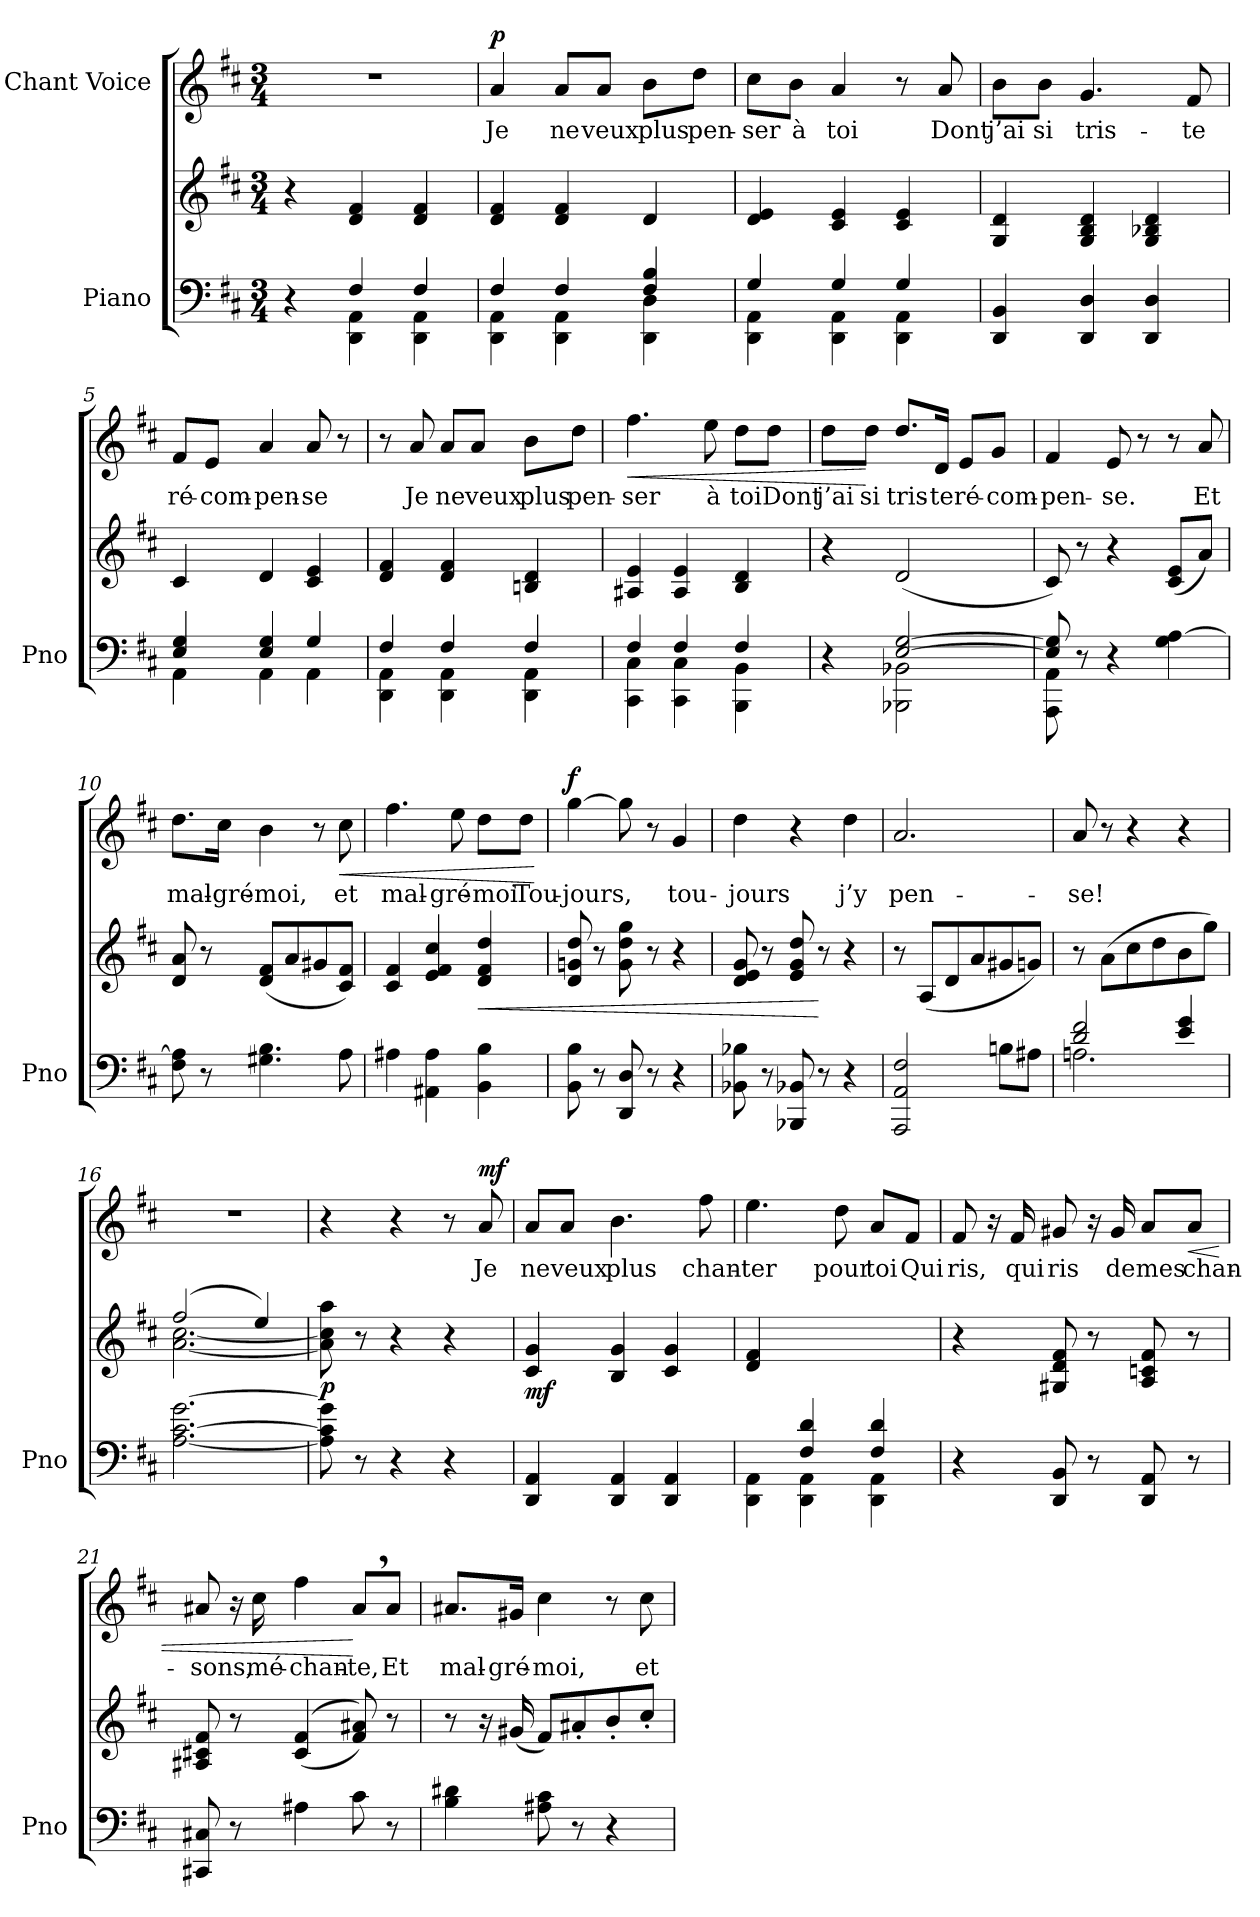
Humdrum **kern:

**kern	**kern	**dynam	**kern	**text	**dynam
*part2	*part2	*part2	*part1	*part1	*part1
*staff3	*staff2	*staff2/3	*staff1	*staff1	*staff1
*I"Piano	*	*	*I"Chant Voice	*	*
*I'Pno	*	*	*	*	*
*clefF4	*clefG2	*	*clefG2	*	*
*k[f#c#]	*k[f#c#]	*	*k[f#c#]	*	*
*M3/4	*M3/4	*	*M3/4	*	*
=1	=1	=1	=1	=1	=1
*^	*	*	*	*	*
4ryy	4r	4r	.	2.r	.	.
4F#/	4DD\ 4AA\	4d/ 4f#/	.	.	.	.
4F#/	4DD\ 4AA\	4d/ 4f#/	.	.	.	.
=2	=2	=2	=2	=2	=2	=2
!	!	!	!	!	!LO:LY:b	!LO:DY:a
4F#/	4DD\ 4AA\	4d/ 4f#/	.	4a/	Je	p
!	!	!	!	!	!LO:LY:b	!
4F#/	4DD\ 4AA\	4d/ 4f#/	.	8a/L	ne	.
!	!	!	!	!	!LO:LY:b	!
.	.	.	.	8a/J	veux	.
!	!	!	!	!	!LO:LY:b	!
4F#/ 4B/	4DD\ 4D\	4d/	.	8b\L	plus	.
!	!	!	!	!	!LO:LY:b	!
.	.	.	.	8dd\J	pen-	.
=3	=3	=3	=3	=3	=3	=3
!	!	!	!	!	!LO:LY:b	!
4G/	4DD\ 4AA\	4d/ 4e/	.	8cc#\L	-ser	.
!	!	!	!	!	!LO:LY:b	!
.	.	.	.	8b\J	à	.
!	!	!	!	!	!LO:LY:b	!
4G/	4DD\ 4AA\	4c#/ 4e/	.	4a/	toi	.
4G/	4DD\ 4AA\	4c#/ 4e/	.	8r	.	.
!	!	!	!	!	!LO:LY:b	!
.	.	.	.	8a/	Dont	.
*v	*v	*	*	*	*	*
=4	=4	=4	=4	=4	=4
!	!	!	!	!LO:LY:b	!
4DD/ 4BB/	4G/ 4d/	.	8b\L	j’ai	.
!	!	!	!	!LO:LY:b	!
.	.	.	8b\J	si	.
!	!	!	!	!LO:LY:b	!
4DD/ 4D/	4G/ 4B/ 4d/	.	4.g/	tris-	.
4DD/ 4D/	4G/ 4B-X/ 4d/	.	.	.	.
!	!	!	!	!LO:LY:b	!
.	.	.	8f#/	-te	.
=5	=5	=5	=5	=5	=5
*^	*	*	*	*	*
!	!	!	!	!	!LO:LY:b	!
4E/ 4G/	4AA\	4c#/	.	8f#/L	ré-	.
!	!	!	!	!	!LO:LY:b	!
.	.	.	.	8e/J	-com-	.
!	!	!	!	!	!LO:LY:b	!
4E/ 4G/	4AA\	4d/	.	4a/	-pen-	.
!	!	!	!	!	!LO:LY:b	!
4G/	4AA\	4c#/ 4e/	.	8a/	-se	.
.	.	.	.	8r	.	.
!!LO:LB:g=z
=6	=6	=6	=6	=6	=6	=6
4F#/	4DD\ 4AA\	4d/ 4f#/	.	8r	.	.
!	!	!	!	!	!LO:LY:b	!
.	.	.	.	8a/	Je	.
!	!	!	!	!	!LO:LY:b	!
4F#/	4DD\ 4AA\	4d/ 4f#/	.	8a/L	ne	.
!	!	!	!	!	!LO:LY:b	!
.	.	.	.	8a/J	veux	.
!	!	!	!	!	!LO:LY:b	!
4F#/	4DD\ 4AA\	4Bn/ 4d/	.	8b\L	plus	.
!	!	!	!	!	!LO:LY:b	!
.	.	.	.	8dd\J	pen-	.
=7	=7	=7	=7	=7	=7	=7
!	!	!	!	!	!LO:LY:b	!LO:HP:b
4F#/	4CC#\ 4C#\	4A#X/ 4e/	.	4.ff#\	-ser	<
4F#/	4CC#\ 4C#\	4A#/ 4e/	.	.	.	.
!	!	!	!	!	!LO:LY:b	!
.	.	.	.	8ee\	à	.
!	!	!	!	!	!LO:LY:b	!
4F#/	4BBB\ 4BB\	4B/ 4d/	.	8dd\L	toi	.
!	!	!	!	!	!LO:LY:b	!
.	.	.	.	8dd\J	Dont	.
=8	=8	=8	=8	=8	=8	=8
*	*	*^	*	*	*	*
!	!	!	!	!	!	!LO:LY:b	!
4ryy	4r	4r	4ryy	.	8dd\L	j’ai	.
!	!	!	!	!	!	!LO:LY:b	!
.	.	.	.	.	8dd\J	si	[
!	!	!	!	!	!	!LO:LY:b	!
[2E/ [2G/	2BBB-X\ 2BB-X\	(>2d/	2ryy	.	8.dd/L	tris-	.
!	!	!	!	!	!	!LO:LY:b	!
.	.	.	.	.	16d/Jk	-te	.
!	!	!	!	!	!	!LO:LY:b	!
.	.	.	.	.	8e/L	ré-	.
!	!	!	!	!	!	!LO:LY:b	!
.	.	.	.	.	8g/J	-com-	.
=9	=9	=9	=9	=9	=9	=9	=9
!	!	!	!	!	!	!LO:LY:b	!
8E/] 8G/]	8AAA\ 8AA\	8c#/)	8ryy	.	4f#/	-pen-	.
2ryy	8r	8r	8ryy	.	.	.	.
!	!	!	!	!	!	!LO:LY:b	!
.	4r	4r	4ryy	.	8e/	-se.	.
.	.	.	.	.	8r	.	.
.	4G\ [4A\	(<8c#/ 8e/L	4ryy	.	8r	.	.
!	!	!	!	!	!	!LO:LY:b	!
8ryy	.	8a/J)	.	.	8a/	Et	.
*v	*v	*	*	*	*	*	*
*	*v	*v	*	*	*	*
!!LO:LB:g=z
=10	=10	=10	=10	=10	=10
!	!	!	!	!LO:LY:b	!
8F#\ 8A\]	8d/ 8a/	.	8.dd\L	mal-	.
8r	8r	.	.	.	.
!	!	!	!	!LO:LY:b	!
.	.	.	16cc#\Jk	-gré-	.
!	!	!	!	!LO:LY:b	!
4.G#X\ 4.B\	(<8d/ 8f#/L	.	4b\	-moi,	.
.	8a/	.	.	.	.
.	8g#X/	.	8r	.	.
!	!	!	!	!LO:LY:b	!LO:HP:b
8A\	8c#/ 8f#/J)	.	8cc#\	et	<
=11	=11	=11	=11	=11	=11
!	!	!	!	!LO:LY:b	!
4A#X\	4c#/ 4f#/	.	4.ff#\	mal-	.
4AA#X\ 4A#\	4e/ 4f#/ 4cc#/	.	.	.	.
!	!	!	!	!LO:LY:b	!
.	.	.	8ee\	-gré-	.
!	!	!LO:HP:b	!	!LO:LY:b	!
4BB\ 4B\	4d/ 4f#/ 4dd/	<	8dd\L	-moi	.
!	!	!	!	!LO:LY:b	!
.	.	.	8dd\J	Tou-	.
.	.	.	.	.	[
=12	=12	=12	=12	=12	=12
!	!	!	!	!LO:LY:b	!LO:DY:a
8BB\ 8B\	8d/ 8gn/ 8dd/	.	[4gg\	-jours,	f
8r	8r	.	.	.	.
8DD/ 8D/	8g\ 8dd\ 8gg\	.	8gg\]	.	.
8r	8r	.	8r	.	.
!	!	!	!	!LO:LY:b	!
4r	4r	.	4g/	tou-	.
=13	=13	=13	=13	=13	=13
!	!	!	!	!LO:LY:b	!
8BB-X\ 8B-X\	8d/ 8e/ 8g/	.	4dd\	-jours	.
8r	8r	.	.	.	.
8BBB-X/ 8BB-X/	8e/ 8g/ 8dd/	.	4r	.	.
8r	8r	[	.	.	.
!	!	!	!	!LO:LY:b	!
4r	4r	.	4dd\	j’y	.
=14	=14	=14	=14	=14	=14
!	!	!	!	!LO:LY:b	!
2AAA/ 2AA/ 2F#/	8r	.	2.a/	pen-	.
.	(<8A/L	.	.	.	.
.	8d/	.	.	.	.
.	8a/	.	.	.	.
8Bn\L	8g#X/	.	.	.	.
8A#X\J	8gn/J)	.	.	.	.
!!LO:LB:g=z
=15	=15	=15	=15	=15	=15
*^	*	*	*	*	*
!	!	!	!	!	!LO:LY:b	!
2d/ 2f#/	2.An\	8r	.	8a/	-se!	.
.	.	(>8a\L	.	8r	.	.
.	.	8cc#\	.	4r	.	.
.	.	8dd\	.	.	.	.
4e/ 4g/	.	8b\	.	4r	.	.
.	.	8gg\J)	.	.	.	.
*v	*v	*	*	*	*	*
=16	=16	=16	=16	=16	=16
*	*^	*	*	*	*
[2.A\ [2.c#\ [2.g\	(>2ff#/	[2.a\ [2.cc#\	.	2.r	.	.
.	4ee/)	.	.	.	.	.
*	*v	*v	*	*	*	*
=17	=17	=17	=17	=17	=17
!	!	!LO:DY:b	!	!	!
8A\] 8c#\] 8g\]	8a\] 8cc#\] 8aa\	p	4r	.	.
8r	8r	.	.	.	.
4r	4r	.	4r	.	.
4r	4r	.	8r	.	.
!	!	!	!	!LO:LY:b	!LO:DY:a
.	.	.	8a/	Je	mf
=18	=18	=18	=18	=18	=18
!	!	!LO:DY:b	!	!LO:LY:b	!
4DD/ 4AA/	4c#/ 4g/	mf	8a/L	ne	.
!	!	!	!	!LO:LY:b	!
.	.	.	8a/J	veux	.
!	!	!	!	!LO:LY:b	!
4DD/ 4AA/	4B/ 4g/	.	4.b\	plus	.
4DD/ 4AA/	4c#/ 4g/	.	.	.	.
!	!	!	!	!LO:LY:b	!
.	.	.	8ff#\	chan-	.
=19	=19	=19	=19	=19	=19
*^	*	*	*	*	*
!	!	!	!	!	!LO:LY:b	!
4ryy	4DD\ 4AA\	4d/ 4f#/	.	4.ee\	-ter	.
4F#/ 4d/	4DD\ 4AA\	2ryy	.	.	.	.
!	!	!	!	!	!LO:LY:b	!
.	.	.	.	8dd\	pour	.
!	!	!	!	!	!LO:LY:b	!
4F#/ 4d/	4DD\ 4AA\	.	.	8a/L	toi	.
!	!	!	!	!	!LO:LY:b	!
.	.	.	.	8f#/J	Qui	.
*v	*v	*	*	*	*	*
!!LO:PB:g=z
=20	=20	=20	=20	=20	=20
!	!	!	!	!LO:LY:b	!
4r	4r	.	8f#/	ris,	.
.	.	.	16r	.	.
!	!	!	!	!LO:LY:b	!
.	.	.	16f#/	qui	.
!	!	!	!	!LO:LY:b	!
8DD/ 8BB/	8G#X/ 8d/ 8f#/	.	8g#X/	ris	.
8r	8r	.	16r	.	.
!	!	!	!	!LO:LY:b	!
.	.	.	16g#/	de	.
!	!	!	!	!LO:LY:b	!
8DD/ 8AA/	8A/ 8cn/ 8f#/	.	8a/L	mes	.
!	!	!	!	!LO:LY:b	!LO:HP:b
8r	8r	.	8a/J	chan-	<
=21	=21	=21	=21	=21	=21
!	!	!	!	!LO:LY:b	!
8CC#X/ 8C#X/	8A#X/ 8c#X/ 8f#/	.	8a#X/	-sons,	.
8r	8r	.	16r	.	.
!	!	!	!	!LO:LY:b	!
.	.	.	16cc#\	mé-	.
!	!	!	!	!LO:LY:b	!
4A#X\	(<(>4c#/ 4f#/	.	4ff#\	-chan-	.
!	!	!	!	!LO:LY:b	!
8c#\	8f#/ 8a#X/))	.	8a#,/L	-te,	[
!	!	!	!	!LO:LY:b	!
8r	8r	.	8a#/J	Et	.
=22	=22	=22	=22	=22	=22
!	!	!	!	!LO:LY:b	!
4B\ 4d#X\	8r	.	8.a#X/L	mal-	.
.	16r	.	.	.	.
!	!	!	!	!LO:LY:b	!
.	(<16g#X/	.	16g#X/Jk	-gré-	.
!	!	!	!	!LO:LY:b	!
8A#X\ 8c#\	8f#/L)	.	4cc#\	-moi,	.
8r	8a#X'/	.	.	.	.
4r	8b'/	.	8r	.	.
!	!	!	!	!LO:LY:b	!
.	8cc#'/J	.	8cc#\	et	.
=	=	=	=	=	=
*-	*-	*-	*-	*-	*-
